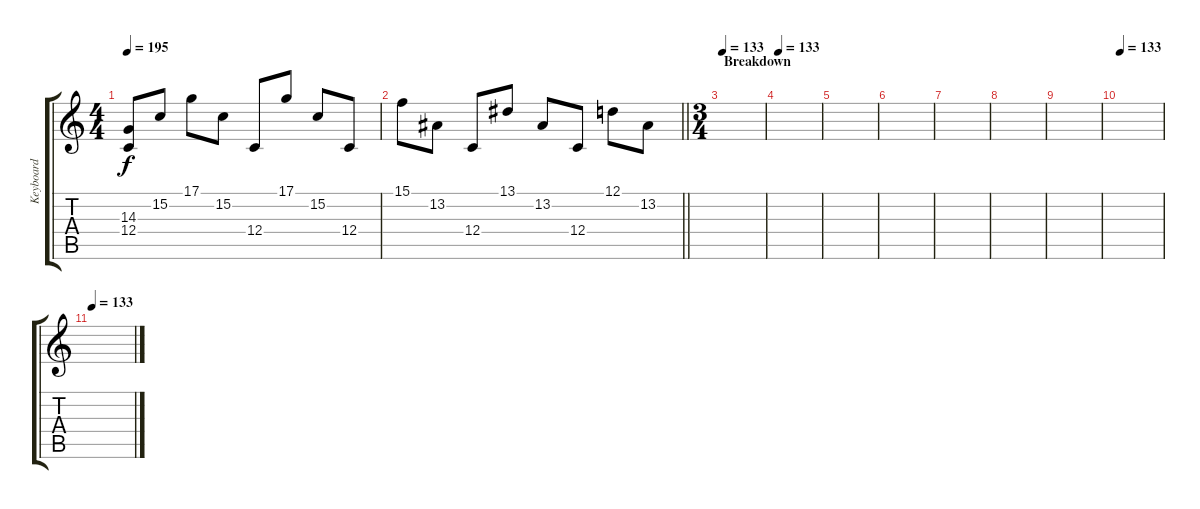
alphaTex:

\track ("Keyboard" "Keyboard") {instrument lead2sawtooth}
\staff {score tabs}
\tuning (D4 A3 F3 C3 G2 C2) {hide}
\ts (4 4)
\tempo 195
\clef g2
\ks c
(14.3 12.4).8{dy f instrument acousticgrandpiano} 15.2.8 17.1.8 15.2.8 12.4.8 17.1.8 15.2.8 12.4.8 |
\barLineRight lightlight
15.1.8{instrument acousticgrandpiano} 13.2.8 12.4.8 13.1.8 13.2.8 12.4.8 12.1.8 13.2.8 |
\ts (3 4)
\section ("" "Breakdown")
\tempo 133
|
\tempo 133
|
|
|
|
|
|
\tempo 133
|
\tempo 133
